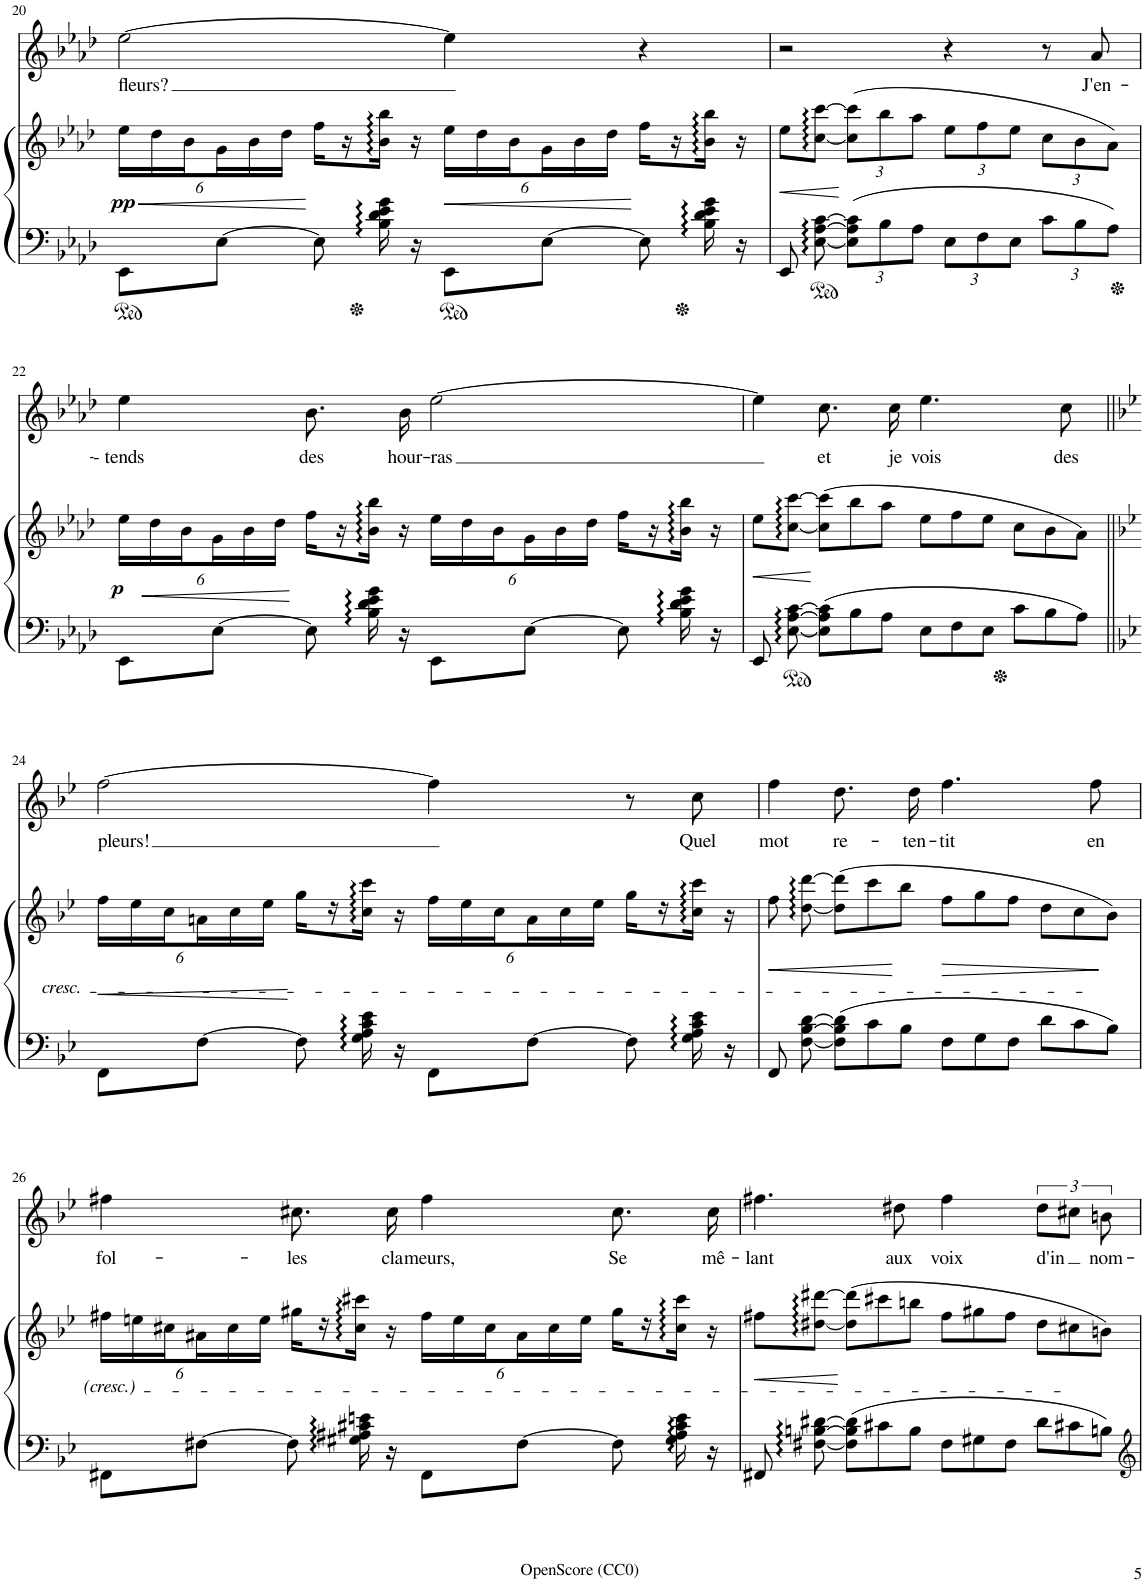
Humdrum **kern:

**kern	**kern	**dynam	**kern	**text
*part2	*part2	*part2	*part1	*part1
*staff3	*staff2	*staff2/3	*staff1	*staff1
*I"Piano	*	*	*I"Chant Voice	*
*I'Pno	*	*	*	*
!!LO:PB:g=z
*clefF4	*clefG2	*	*clefG2	*
*k[b-e-a-d-]	*k[b-e-a-d-]	*	*k[b-e-a-d-]	*
*M4/4	*M4/4	*	*M4/4	*
*met(c)	*met(c)	*	*met(c)	*
*	*Xbrackettup	*	*	*
=20	=20	=20	=20	=20
!	!	!LO:HP:b	!	!LO:LY:b
!	!	!LO:DY:n=1:b	!	!
8EE-\L	(24ee-\LL	< pp	[2ee-\	fleurs?
.	24dd-\	.	.	.
.	24b-\J	.	.	.
[8E-\J	24g\L	.	.	.
.	24b-\	.	.	.
.	24dd-\JJ)	.	.	.
8E-\]	16ff\LL	[	.	.
.	16r	.	.	.
16B-\ 16d-\ 16e-\ 16g\	16b-\ 16bb-\JL	.	.	.
16r	16r	.	.	.
!	!	!LO:HP:b	!	!
8EE-\L	(24ee-\LL	<	4ee-\]	.
.	24dd-\	.	.	.
.	24b-\J	.	.	.
[8E-\J	24g\L	.	.	.
.	24b-\	.	.	.
.	24dd-\JJ)	.	.	.
8E-\]	16ff\LL	[	4r	.
.	16r	.	.	.
16B-\ 16d-\ 16e-\ 16g\	16b-\ 16bb-\JL	.	.	.
16r	16r	.	.	.
=21	=21	=21	=21	=21
!	!	!LO:HP:b	!	!
8EE-/	8ee-\L	<	2r	.
[8E-\ [8A-\ [8c\	[8cc\ [8ccc\J	.	.	.
*Xbrackettup	*	*	*	*
12E-\] 12A-\] 12c\]L	(12cc\] 12ccc\]L	[	.	.
12B-\	12bb-\	.	.	.
12A-\J	12aa-\J	.	.	.
12E-\L	12ee-\L	.	4r	.
12F\	12ff\	.	.	.
12E-\J	12ee-\J	.	.	.
12c\L	12cc\L	.	8r	.
12B-\	12b-\	.	.	.
!	!	!	!	!LO:LY:b
.	.	.	8a-/	J'en-
12A-\J	12a-\J)	.	.	.
!!LO:LB:g=z
=22	=22	=22	=22	=22
!	!	!LO:DY:b	!	!LO:LY:b
8EE-\L	(24ee-\LL	p	4ee-\	-- tends
!	!	!LO:HP:b	!	!
.	24dd-\	<	.	.
.	24b-\J	.	.	.
[8E-\J	24g\L	.	.	.
.	24b-\	.	.	.
.	24dd-\JJ)	.	.	.
!	!	!	!	!LO:LY:b
8E-\]	16ff\LL	[	8.b-\	des
.	16r	.	.	.
16B-\ 16d-\ 16e-\ 16g\	16b-\ 16bb-\JL	.	.	.
!	!	!	!	!LO:LY:b
16r	16r	.	16b-\	hour-
!	!	!	!	!LO:LY:b
8EE-\L	(24ee-\LL	.	[2ee-\	-ras
.	24dd-\	.	.	.
.	24b-\J	.	.	.
[8E-\J	24g\L	.	.	.
.	24b-\	.	.	.
.	24dd-\JJ)	.	.	.
8E-\]	16ff\LL	.	.	.
.	16r	.	.	.
16B-\ 16d-\ 16e-\ 16g\	16b-\ 16bb-\JL	.	.	.
16r	16r	.	.	.
=23	=23	=23	=23	=23
!	!	!LO:HP:b	!	!
8EE-/	8ee-\L	<	4ee-\]	.
[8E-\ [8A-\ [8c\	[8cc\ [8ccc\J	.	.	.
!	!	!	!	!LO:LY:b
12E-\] 12A-\] 12c\]L	(12cc\] 12ccc\]L	[	8.cc\	et
12B-\	12bb-\	.	.	.
12A-\J	12aa-\J	.	.	.
!	!	!	!	!LO:LY:b
.	.	.	16cc\	je
!	!	!	!	!LO:LY:b
12E-\L	12ee-\L	.	4.ee-\	vois
12F\	12ff\	.	.	.
12E-\J	12ee-\J	.	.	.
12c\L	12cc\L	.	.	.
12B-\	12b-\	.	.	.
!	!	!	!	!LO:LY:b
.	.	.	8cc\	des
12A-\J	12a-\J)	.	.	.
!!LO:LB:g=z
=24||	=24||	=24||	=24||	=24||
*k[b-e-]	*k[b-e-]	*	*k[b-e-]	*
!	!LO:TX:b:i:t=cresc.	!	!	!
!	!	!LO:HP:b	!	!LO:LY:b
8FF\L	(24ff\LL	<	[2ff\	pleurs!
.	24ee-\	.	.	.
.	24cc\J	.	.	.
[8F\J	24an\L	.	.	.
.	24cc\	.	.	.
.	24ee-\JJ)	.	.	.
8F\]	16gg\LL	[	.	.
.	16r	.	.	.
16G\ 16A\ 16c\ 16e-\	16cc\ 16ccc\JL	.	.	.
16r	16r	.	.	.
8FF\L	(24ff\LL	.	4ff\]	.
.	24ee-\	.	.	.
.	24cc\J	.	.	.
[8F\J	24a\L	.	.	.
.	24cc\	.	.	.
.	24ee-\JJ)	.	.	.
8F\]	16gg\LL	.	8r	.
.	16r	.	.	.
!	!	!	!	!LO:LY:b
16G\ 16A\ 16c\ 16e-\	16cc\ 16ccc\JL	.	8cc\	Quel
16r	16r	.	.	.
=25	=25	=25	=25	=25
!	!	!LO:HP:b	!	!LO:LY:b
8FF/	8ff\	<	4ff\	mot
[8F\ [8B-\ [8d\	[8dd\ [8ddd\	.	.	.
!	!	!	!	!LO:LY:b
12F\] 12B-\] 12d\]L	(12dd\] 12ddd\]L	.	8.dd\	re-
12c\	12ccc\	.	.	.
12B-\J	12bb-\J	[	.	.
!	!	!	!	!LO:LY:b
.	.	.	16dd\	-ten-
!	!	!LO:HP:b	!	!LO:LY:b
12F\L	12ff\L	>	4.ff\	-tit
12G\	12gg\	.	.	.
12F\J	12ff\J	.	.	.
12d\L	12dd\L	.	.	.
12c\	12cc\	.	.	.
!	!	!	!	!LO:LY:b
.	.	.	8ff\	en
12B-\J	12b-\J)	]	.	.
!!LO:LB:g=z
=26	=26	=26	=26	=26
!	!	!	!	!LO:LY:b
8FF#X\L	(24ff#X\LL	.	4ff#X\	fol-
.	24een\	.	.	.
.	24cc#X\J	.	.	.
[8F#X\J	24a#X\L	.	.	.
.	24cc#\	.	.	.
.	24ee\JJ)	.	.	.
!	!	!	!	!LO:LY:b
8F#\]	16gg#X\LL	.	8.cc#X\	-les
.	16r	.	.	.
16G#X\ 16A#X\ 16c#X\ 16en\	16cc#\ 16ccc#X\JL	.	.	.
!	!	!	!	!LO:LY:b
16r	16r	.	16cc#\	cla-
!	!	!	!	!LO:LY:b
8FF#\L	(24ff#\LL	.	4ff#\	-meurs,
.	24ee\	.	.	.
.	24cc#\J	.	.	.
[8F#\J	24a#\L	.	.	.
.	24cc#\	.	.	.
.	24ee\JJ)	.	.	.
!	!	!	!	!LO:LY:b
8F#\]	16gg#\LL	.	8.cc#\	Se
.	16r	.	.	.
16G#\ 16A#X\ 16c#\ 16e\	16cc#\ 16ccc#\JL	.	.	.
!	!	!	!	!LO:LY:b
16r	16r	.	16cc#\	mê-
=27	=27	=27	=27	=27
!	!	!LO:HP:b	!	!LO:LY:b
8FF#X/	8ff#X\L	<	4.ff#X\	-lant
[8F#X\ [8Bn\ [8d#X\	[8dd#X\ [8ddd#X\J	.	.	.
12F#\] 12B\] 12d#\]L	(12dd#\] 12ddd#\]L	[	.	.
12c#X\	12ccc#X\	.	.	.
!	!	!	!	!LO:LY:b
.	.	.	8dd#X\	aux
12B\J	12bbn\J	.	.	.
!	!	!	!	!LO:LY:b
12F#\L	12ff#\L	.	4ff#\	voix
12G#X\	12gg#X\	.	.	.
12F#\J	12ff#\J	.	.	.
!	!	!	!	!LO:LY:b
12d#X\L	12dd#X\L	.	12dd#\L	d'in
12c#X\	12cc#X\	.	12cc#X\J	.
!	!	!	!	!LO:LY:b
12Bn\J	12bn\J)	.	12bn\	nom-
=	=	=	=	=
*-	*-	*-	*-	*-
